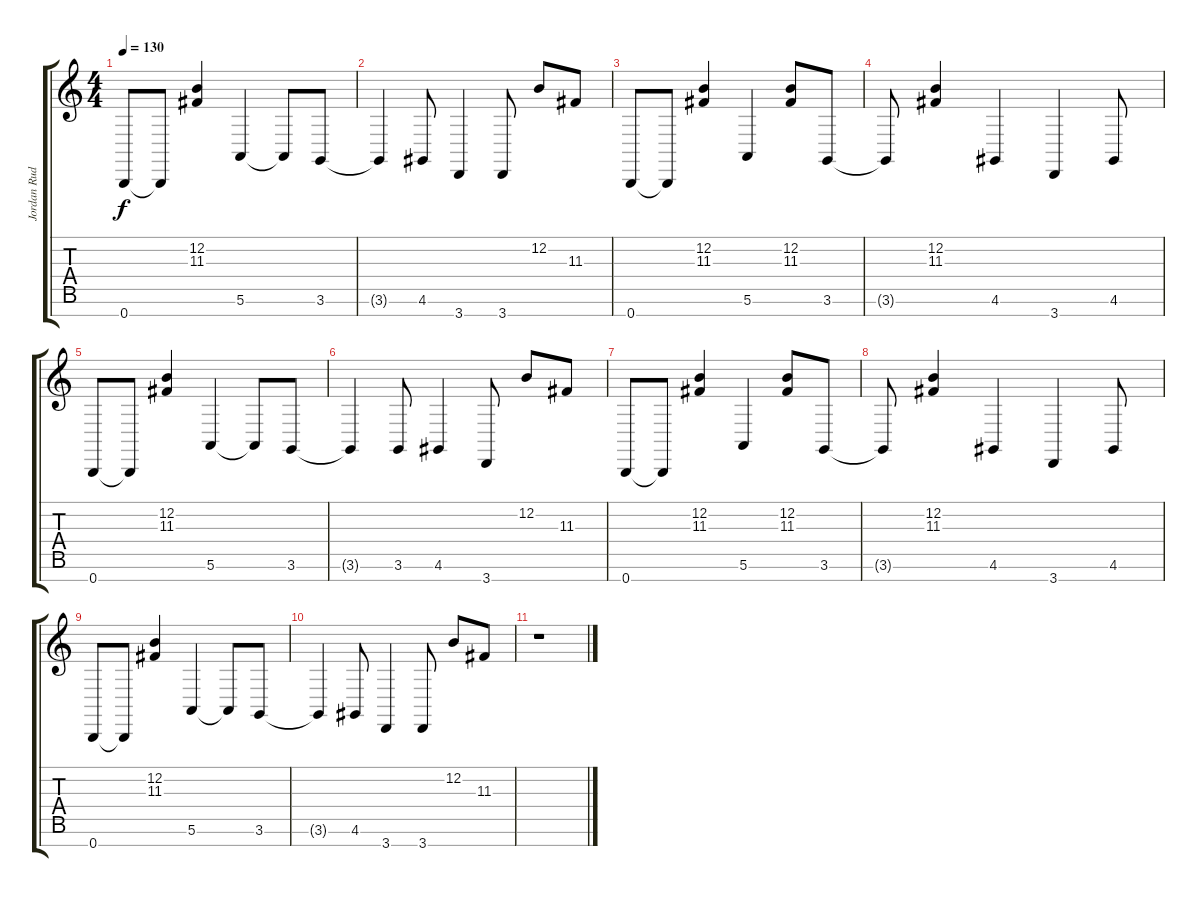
\track ("Jordan Rudess" "Jordan Rud") {instrument lead1square}
\staff {score tabs}
\tuning (E4 B3 G3 D3 A2 E2 B1) {hide}
\ts (4 4)
\tempo 130
\clef g2
\ks c
0.7.8{dy f} 0.7{t}.8 (12.2 11.3).4 5.6.4 5.6{t}.8 3.6.8 |
3.6{t}.4 4.6.8 3.7.4 3.7.8 12.2.8 11.3.8 |
0.7.8 0.7{t}.8 (12.2 11.3).4 5.6.4 (12.2 11.3).8 3.6.8 |
3.6{t}.8 (12.2 11.3).4 4.6.4 3.7.4 4.6.8 |
0.7.8 0.7{t}.8 (12.2 11.3).4 5.6.4 5.6{t}.8 3.6.8 |
3.6{t}.4 3.6.8 4.6.4 3.7.8 12.2.8 11.3.8 |
0.7.8 0.7{t}.8 (12.2 11.3).4 5.6.4 (12.2 11.3).8 3.6.8 |
3.6{t}.8 (12.2 11.3).4 4.6.4 3.7.4 4.6.8 |
0.7.8 0.7{t}.8 (12.2 11.3).4 5.6.4 5.6{t}.8 3.6.8 |
3.6{t}.4 4.6.8 3.7.4 3.7.8 12.2.8 11.3.8 |
r.1
